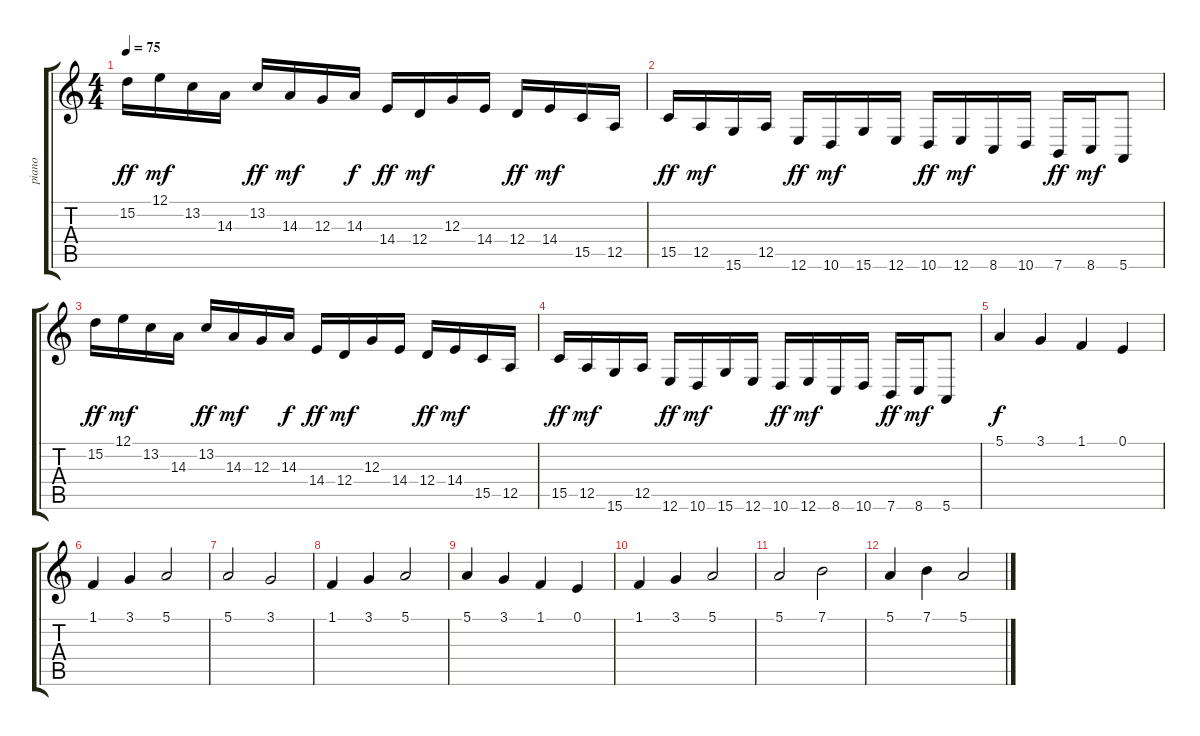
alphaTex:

\track ("piano" "piano") {instrument acousticgrandpiano}
\staff {score tabs}
\tuning (E4 B3 G3 D3 A2 E2) {hide}
\ts (4 4)
\tempo 75
\clef g2
\ks c
15.2.16{dy ff instrument acousticgrandpiano} 12.1.16{dy mf} 13.2.16 14.3.16 13.2.16{dy ff} 14.3.16{dy mf} 12.3.16 14.3.16{dy f} 14.4.16{dy ff} 12.4.16{dy mf} 12.3.16 14.4.16 12.4.16{dy ff} 14.4.16{dy mf} 15.5.16 12.5.16 |
15.5.16{dy ff} 12.5.16{dy mf} 15.6.16 12.5.16 12.6.16{dy ff} 10.6.16{dy mf} 15.6.16 12.6.16 10.6.16{dy ff} 12.6.16{dy mf} 8.6.16 10.6.16 7.6.16{dy ff} 8.6.16{dy mf} 5.6.8 |
15.2.16{dy ff} 12.1.16{dy mf} 13.2.16 14.3.16 13.2.16{dy ff} 14.3.16{dy mf} 12.3.16 14.3.16{dy f} 14.4.16{dy ff} 12.4.16{dy mf} 12.3.16 14.4.16 12.4.16{dy ff} 14.4.16{dy mf} 15.5.16 12.5.16 |
15.5.16{dy ff} 12.5.16{dy mf} 15.6.16 12.5.16 12.6.16{dy ff} 10.6.16{dy mf} 15.6.16 12.6.16 10.6.16{dy ff} 12.6.16{dy mf} 8.6.16 10.6.16 7.6.16{dy ff} 8.6.16{dy mf} 5.6.8 |
5.1.4{dy f} 3.1.4 1.1.4 0.1.4 |
1.1.4 3.1.4 5.1.2 |
5.1.2 3.1.2 |
1.1.4 3.1.4 5.1.2 |
5.1.4 3.1.4 1.1.4 0.1.4 |
1.1.4 3.1.4 5.1.2 |
5.1.2 7.1.2 |
5.1.4 7.1.4 5.1.2
